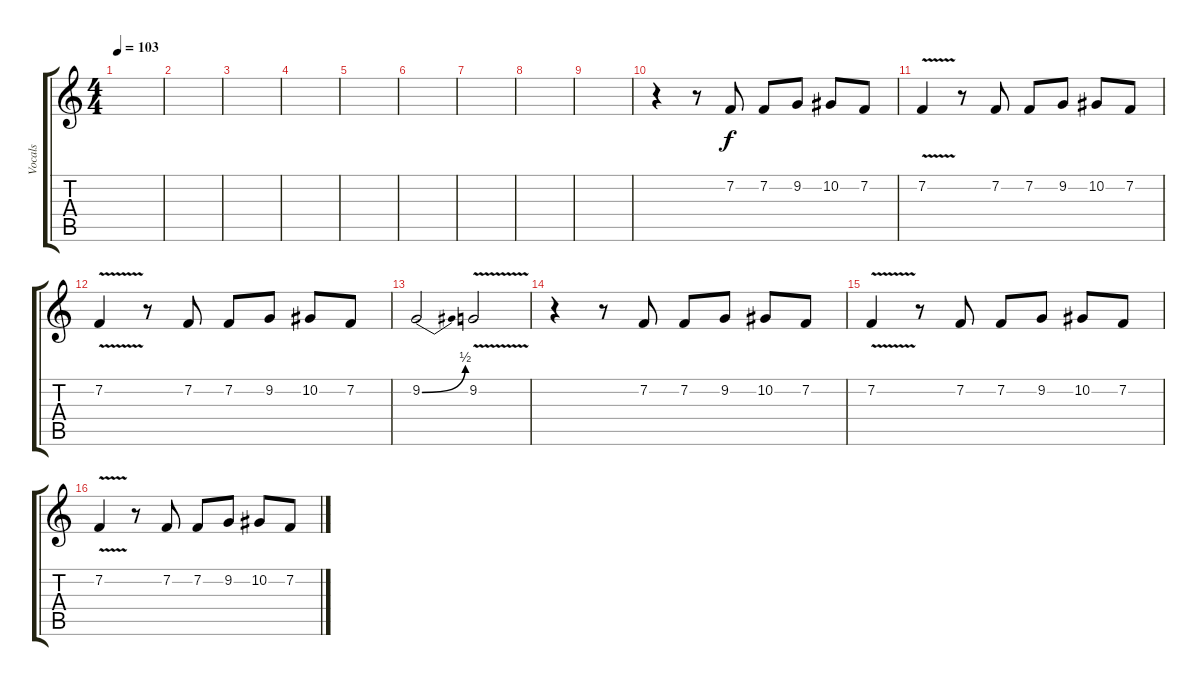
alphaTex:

\track ("Vocals " "Vocals ") {instrument lead2sawtooth}
\staff {score tabs}
\tuning (Eb4 Bb3 Gb3 Db3 Ab2 Eb2) {hide}
\ts (4 4)
\tempo 103
\clef g2
\ks c
|
|
|
|
|
|
|
|
|
r.4 r.8 7.2.8 7.2.8 9.2.8 10.2.8 7.2.8 |
7.2{v}.4 r.8 7.2.8 7.2.8 9.2.8 10.2.8 7.2.8 |
7.2{v}.4 r.8 7.2.8 7.2.8 9.2.8 10.2.8 7.2.8 |
9.2{be (bend 0 0 60 2)}.2 9.2{v}.2 |
r.4 r.8 7.2.8 7.2.8 9.2.8 10.2.8 7.2.8 |
7.2{v}.4 r.8 7.2.8 7.2.8 9.2.8 10.2.8 7.2.8 |
7.2{v}.4 r.8 7.2.8 7.2.8 9.2.8 10.2.8 7.2.8
